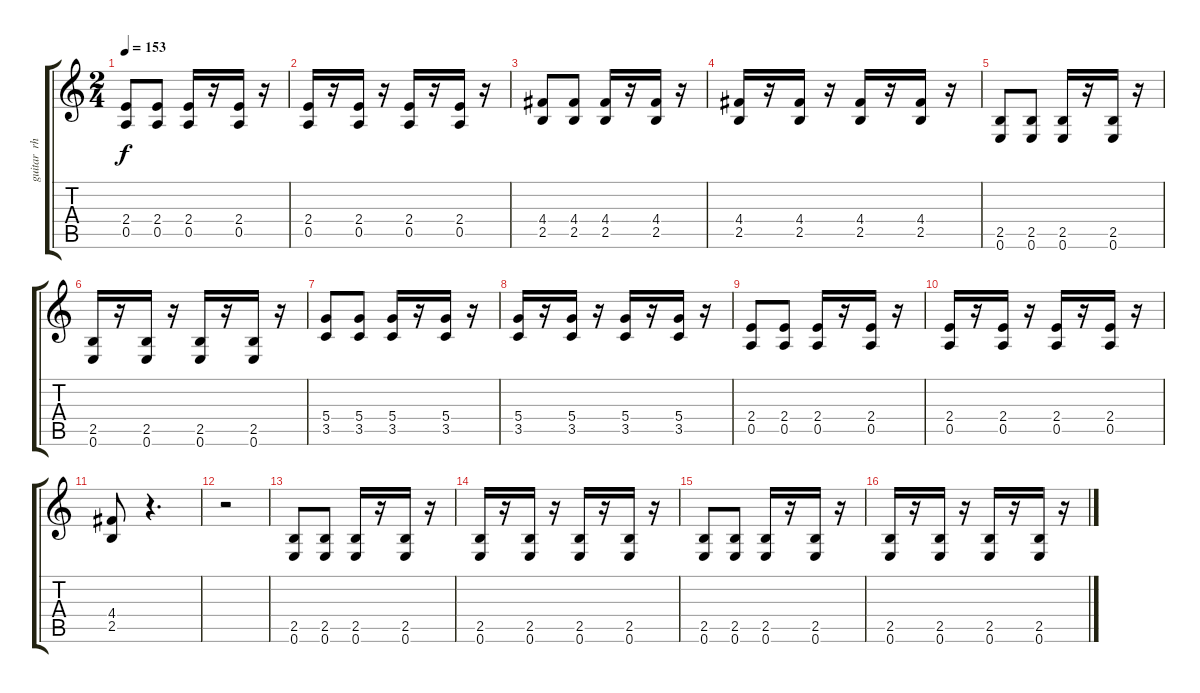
\track ("guitar  rhythm  left" "guitar  rh") {instrument distortionguitar}
\staff {score tabs}
\tuning (E4 B3 G3 D3 A2 E2) {hide}
\ts (2 4)
\tempo 153
\clef g2
\ks c
(2.4 0.5).8{dy f} (2.4 0.5).8 (2.4 0.5).16 r.16 (2.4 0.5).16 r.16 |
(2.4 0.5).16 r.16 (2.4 0.5).16 r.16 (2.4 0.5).16 r.16 (2.4 0.5).16 r.16 |
(4.4 2.5).8 (4.4 2.5).8 (4.4 2.5).16 r.16 (4.4 2.5).16 r.16 |
(4.4 2.5).16 r.16 (4.4 2.5).16 r.16 (4.4 2.5).16 r.16 (4.4 2.5).16 r.16 |
(2.5 0.6).8 (2.5 0.6).8 (2.5 0.6).16 r.16 (2.5 0.6).16 r.16 |
(2.5 0.6).16 r.16 (2.5 0.6).16 r.16 (2.5 0.6).16 r.16 (2.5 0.6).16 r.16 |
(5.4 3.5).8 (5.4 3.5).8 (5.4 3.5).16 r.16 (5.4 3.5).16 r.16 |
(5.4 3.5).16 r.16 (5.4 3.5).16 r.16 (5.4 3.5).16 r.16 (5.4 3.5).16 r.16 |
(2.4 0.5).8 (2.4 0.5).8 (2.4 0.5).16 r.16 (2.4 0.5).16 r.16 |
(2.4 0.5).16 r.16 (2.4 0.5).16 r.16 (2.4 0.5).16 r.16 (2.4 0.5).16 r.16 |
(4.4 2.5).8 r.4{d} |
r.2 |
(2.5 0.6).8 (2.5 0.6).8 (2.5 0.6).16 r.16 (2.5 0.6).16 r.16 |
(2.5 0.6).16 r.16 (2.5 0.6).16 r.16 (2.5 0.6).16 r.16 (2.5 0.6).16 r.16 |
(2.5 0.6).8 (2.5 0.6).8 (2.5 0.6).16 r.16 (2.5 0.6).16 r.16 |
(2.5 0.6).16 r.16 (2.5 0.6).16 r.16 (2.5 0.6).16 r.16 (2.5 0.6).16 r.16
